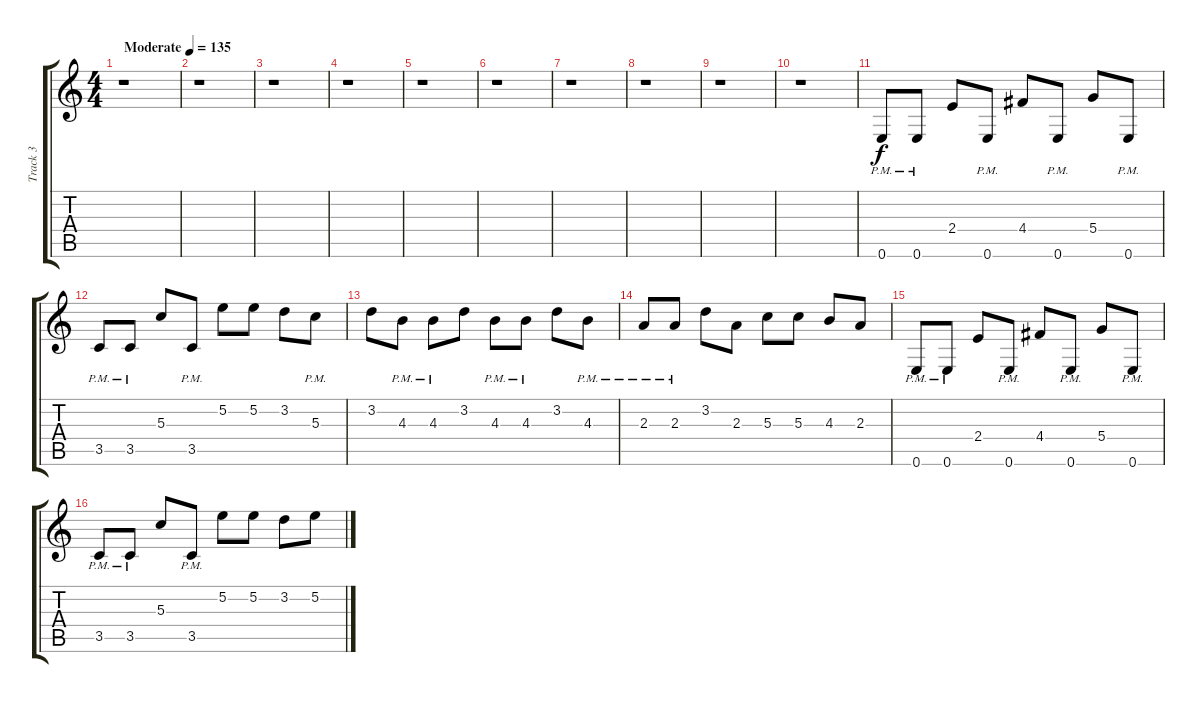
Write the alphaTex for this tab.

\track ("Track 3" "Track 3") {instrument distortionguitar}
\staff {score tabs}
\tuning (E4 B3 G3 D3 A2 E2) {hide}
\ts (4 4)
\tempo (135 "Moderate")
\clef g2
\ks c
r.1{dy f instrument distortionguitar} |
r.1 |
r.1 |
r.1 |
r.1 |
r.1 |
r.1 |
r.1 |
r.1 |
r.1 |
0.6{pm}.8 0.6{pm}.8 2.4.8 0.6{pm}.8 4.4.8 0.6{pm}.8 5.4.8 0.6{pm}.8 |
3.5{pm}.8 3.5{pm}.8 5.3.8 3.5{pm}.8 5.2.8 5.2.8 3.2.8 5.3{pm}.8 |
3.2.8 4.3{pm}.8 4.3{pm}.8 3.2.8 4.3{pm}.8 4.3{pm}.8 3.2.8 4.3{pm}.8 |
2.3{pm}.8 2.3{pm}.8 3.2.8 2.3.8 5.3.8 5.3.8 4.3.8 2.3.8 |
0.6{pm}.8 0.6{pm}.8 2.4.8 0.6{pm}.8 4.4.8 0.6{pm}.8 5.4.8 0.6{pm}.8 |
3.5{pm}.8 3.5{pm}.8 5.3.8 3.5{pm}.8 5.2.8 5.2.8 3.2.8 5.2.8
